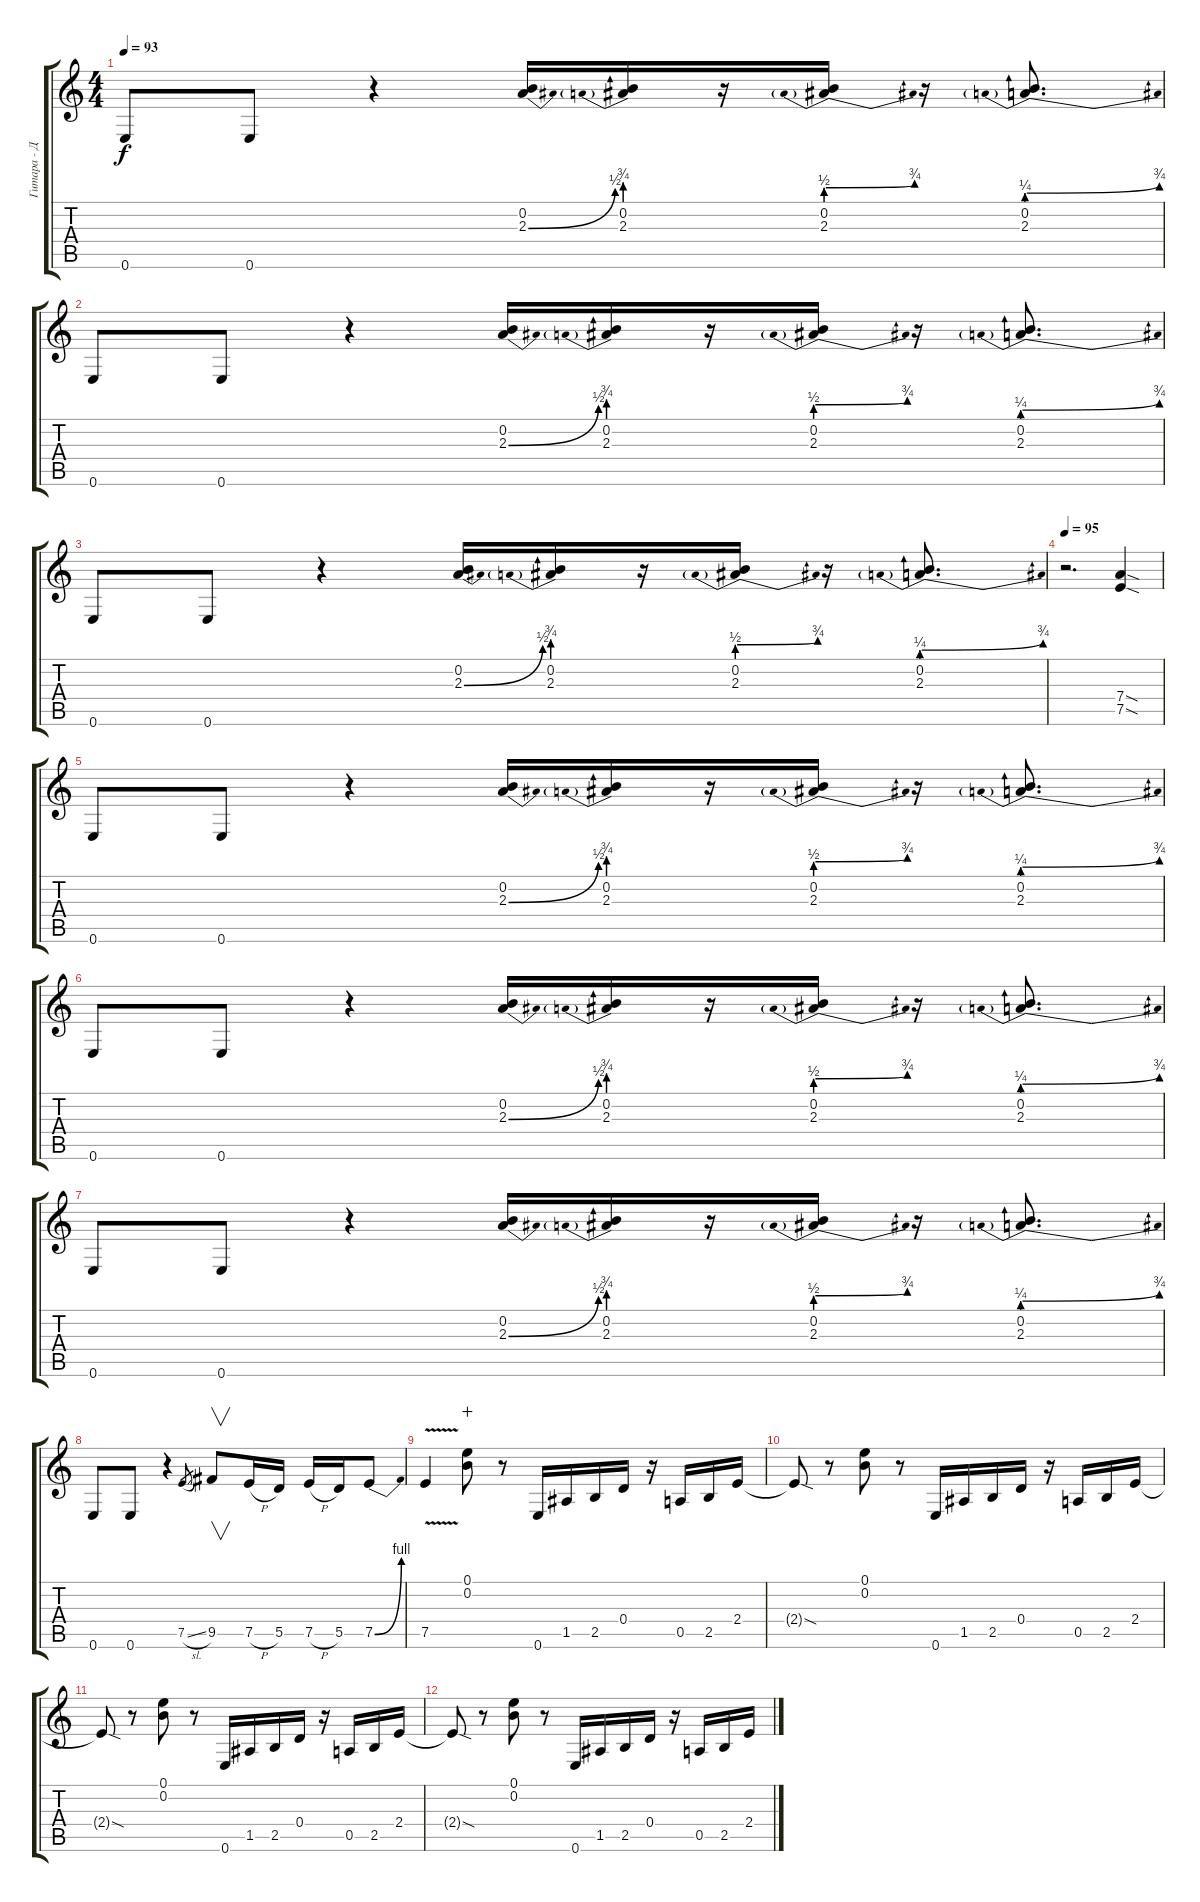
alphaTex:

\track ("Гитара - Дэн Фертита" "Гитара - Д") {instrument distortionguitar}
\staff {score tabs}
\tuning (E4 B3 G3 D3 A2 E2) {hide}
\ts (4 4)
\tempo 93
\clef g2
\ks c
0.6.8{dy f} 0.6.8 r.4 (0.2 2.3{be (bend 0 0 60 2)}).16 (0.2 2.3{be (prebend 0 3 60 3)}).16 r.16 (0.2 2.3{be (prebendbend 0 2 60 3)}).16 r.16 (0.2 2.3{be (prebendbend 0 1 60 3)}).8{d} |
0.6.8 0.6.8 r.4 (0.2 2.3{be (bend 0 0 60 2)}).16 (0.2 2.3{be (prebend 0 3 60 3)}).16 r.16 (0.2 2.3{be (prebendbend 0 2 60 3)}).16 r.16 (0.2 2.3{be (prebendbend 0 1 60 3)}).8{d} |
0.6.8 0.6.8 r.4 (0.2 2.3{be (bend 0 0 60 2)}).16 (0.2 2.3{be (prebend 0 3 60 3)}).16 r.16 (0.2 2.3{be (prebendbend 0 2 60 3)}).16 r.16 (0.2 2.3{be (prebendbend 0 1 60 3)}).8{d} |
\tempo 95
r.2{d} (7.4{sod} 7.5{sod}).4 |
0.6.8 0.6.8 r.4 (0.2 2.3{be (bend 0 0 60 2)}).16 (0.2 2.3{be (prebend 0 3 60 3)}).16 r.16 (0.2 2.3{be (prebendbend 0 2 60 3)}).16 r.16 (0.2 2.3{be (prebendbend 0 1 60 3)}).8{d} |
0.6.8 0.6.8 r.4 (0.2 2.3{be (bend 0 0 60 2)}).16 (0.2 2.3{be (prebend 0 3 60 3)}).16 r.16 (0.2 2.3{be (prebendbend 0 2 60 3)}).16 r.16 (0.2 2.3{be (prebendbend 0 1 60 3)}).8{d} |
0.6.8 0.6.8 r.4 (0.2 2.3{be (bend 0 0 60 2)}).16 (0.2 2.3{be (prebend 0 3 60 3)}).16 r.16 (0.2 2.3{be (prebendbend 0 2 60 3)}).16 r.16 (0.2 2.3{be (prebendbend 0 1 60 3)}).8{d} |
0.6.8 0.6.8 r.4 7.5{sl}.8{gr} 9.5.8{v} 7.5{h}.16 5.5.16 7.5{h}.16 5.5.16 7.5{be (bend 0 0 60 4)}.8 |
7.5{v}.4 (0.1 0.2).8{wahc} r.8 0.6.16 1.5.16 2.5.16 0.4.16 r.16 0.5.16 2.5.16 2.4.16 |
2.4{sod t}.8 r.8 (0.1 0.2).8 r.8 0.6.16 1.5.16 2.5.16 0.4.16 r.16 0.5.16 2.5.16 2.4.16 |
2.4{sod t}.8 r.8 (0.1 0.2).8 r.8 0.6.16 1.5.16 2.5.16 0.4.16 r.16 0.5.16 2.5.16 2.4.16 |
2.4{sod t}.8 r.8 (0.1 0.2).8 r.8 0.6.16 1.5.16 2.5.16 0.4.16 r.16 0.5.16 2.5.16 2.4.16
